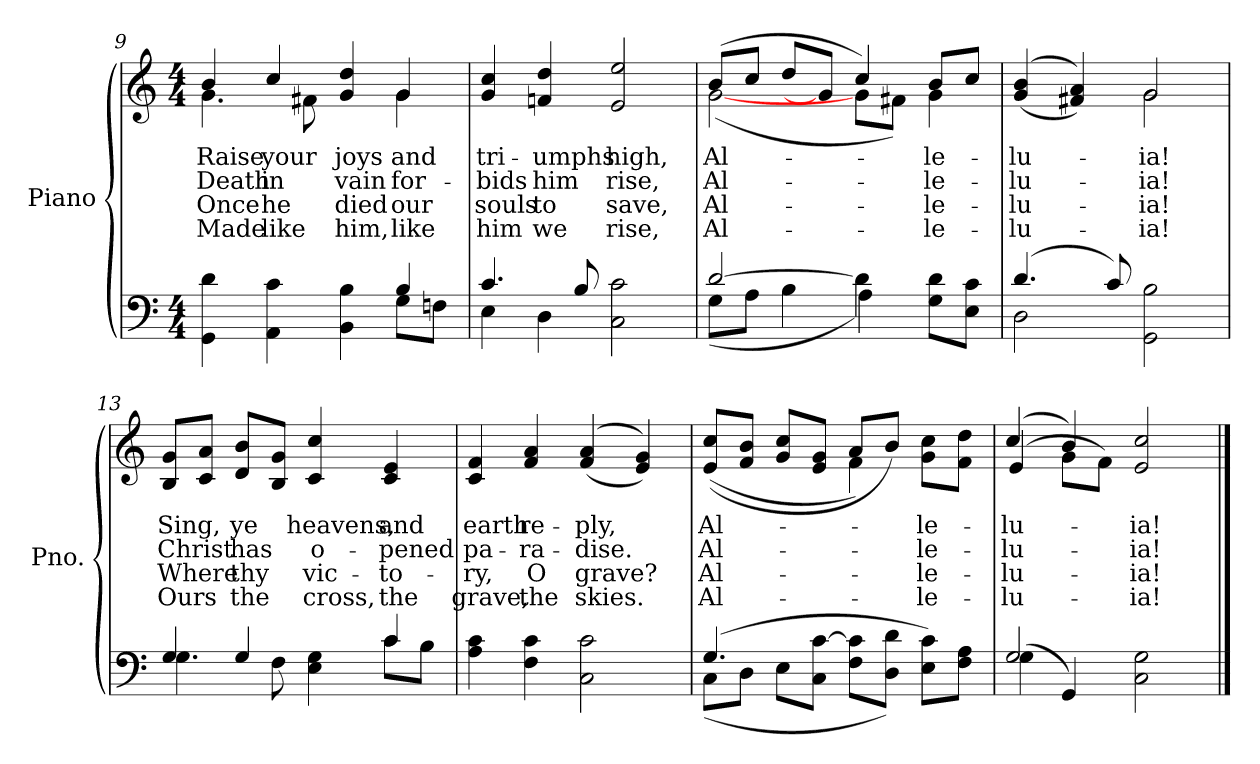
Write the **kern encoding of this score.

**kern	**kern	**text	**text	**text	**text
*part2	*part1	*part1	*part1	*part1	*part1
*staff2	*staff1	*staff1	*staff1	*staff1	*staff1
*I"Piano	*I"Piano	*	*	*	*
*I'Pno.	*I'Pno.	*	*	*	*
*clefF4	*clefG2	*	*	*	*
*k[]	*k[]	*	*	*	*
*C:	*C:	*	*	*	*
*M4/4	*M4/4	*	*	*	*
=9	=9	=9	=9	=9	=9
*^	*	*	*	*	*
!	!	!	!LO:LY:b:color=#000000	!LO:LY:b:color=#000000	!LO:LY:b:color=#000000	!LO:LY:b:color=#000000
*	*	*^	*	*	*	*
4GGi\ 4di	2.ryy	4bi/	4.gi\	Raise	Death	Once	Made
!	!	!	!	!LO:LY:b:color=#000000	!LO:LY:b:color=#000000	!LO:LY:b:color=#000000	!LO:LY:b:color=#000000
4AAi\ 4ci	.	4cci/	.	your	in	he	like
.	.	.	8f#Xi\	.	.	.	.
!	!	!	!	!LO:LY:b:color=#000000	!LO:LY:b:color=#000000	!LO:LY:b:color=#000000	!LO:LY:b:color=#000000
4BBi\ 4Bi	.	4gi/ 4ddi	4ryy	joys	vain	died	him,
!	!	!	!	!LO:LY:b:color=#000000	!LO:LY:b:color=#000000	!LO:LY:b:color=#000000	!LO:LY:b:color=#000000
4Bi/	8Gi\L	4gi/	4gi\	and	for-	our	like
.	8Fni\J	.	.	.	.	.	.
*	*	*v	*v	*	*	*	*
!!LO:LB:g=z
=10	=10	=10	=10	=10	=10	=10
!	!	!	!LO:LY:b:color=#000000	!LO:LY:b:color=#000000	!LO:LY:b:color=#000000	!LO:LY:b:color=#000000
4.ci/	4Ei\	4gi/ 4cci	tri-	-bids	souls	him
!	!	!	!LO:LY:b:color=#000000	!LO:LY:b:color=#000000	!LO:LY:b:color=#000000	!LO:LY:b:color=#000000
.	4Di\	4fni/ 4ddi	-umphs	him	to	we
8Bi/	.	.	.	.	.	.
!	!	!	!LO:LY:b:color=#000000	!LO:LY:b:color=#000000	!LO:LY:b:color=#000000	!LO:LY:b:color=#000000
2Ci\ 2ci	2ryy	2ei/ 2eei	high,	rise,	save,	rise,
=11	=11	=11	=11	=11	=11	=11
!	!	!	!LO:LY:b:color=#000000	!LO:LY:b:color=#000000	!LO:LY:b:color=#000000	!LO:LY:b:color=#000000
*	*	*^	*	*	*	*
[2di/	(8Gi\L	(8bi/L	([2gi\	Al-	Al-	Al-	-Al-
.	8Ai\J	8cci/J	.	.	.	.	.
.	4Bi\	8ddi/L	.	.	.	.	.
.	.	8gi/J]	.	.	.	.	.
4di\]	4Ai\)	4cci/)	8gi\L	.	.	.	.
.	.	.	8f#Xi\J)	.	.	.	.
!	!	!	!	!LO:LY:b:color=#000000	!LO:LY:b:color=#000000	!LO:LY:b:color=#000000	!LO:LY:b:color=#000000
8Gi\ 8di\L	4ryy	8bi/L	4gi\	-le-	-le-	-le-	-le-
8Ei\ 8ci\J	.	8cci/J	.	.	.	.	.
=12	=12	=12	=12	=12	=12	=12	=12
!	!	!	!	!LO:LY:b:color=#000000	!LO:LY:b:color=#000000	!LO:LY:b:color=#000000	!LO:LY:b:color=#000000
(4.di/	2Di\	((4gi/ 4bi	2ryy	-lu-	-lu-	-lu-	-lu-
.	.	4f#Xi/ 4ai))	.	.	.	.	.
8ci/)	.	.	.	.	.	.	.
!	!	!	!	!LO:LY:b:color=#000000	!LO:LY:b:color=#000000	!LO:LY:b:color=#000000	!LO:LY:b:color=#000000
2GGi\ 2Bi	2ryy	2gi/	2gi\	-ia!	-ia!	-ia!	ia!
*	*	*v	*v	*	*	*	*
!!LO:LB:g=z
=13	=13	=13	=13	=13	=13	=13
*	*	*^	*	*	*	*
!	!	!	!	!LO:LY:b:color=#000000	!LO:LY:b:color=#000000	!LO:LY:b:color=#000000	!LO:LY:b:color=#000000
*	*	*v	*v	*	*	*	*
4Gi/	4.Gi\	8Bi/ 8gi/L	Sing,	Christ	Where	Ours
.	.	8ci/ 8ai/J	.	.	.	.
!	!	!	!LO:LY:b:color=#000000	!LO:LY:b:color=#000000	!LO:LY:b:color=#000000	!LO:LY:b:color=#000000
4Gi/	.	8di/ 8bi/L	ye	has	thy	the
.	8Fi\	8Bi/ 8gi/J	.	.	.	.
!	!	!	!LO:LY:b:color=#000000	!LO:LY:b:color=#000000	!LO:LY:b:color=#000000	!LO:LY:b:color=#000000
4Ei\ 4Gi	4ryy	4ci/ 4cci	heavens,	o-	vic-	-cross,
!	!	!	!LO:LY:b:color=#000000	!LO:LY:b:color=#000000	!LO:LY:b:color=#000000	!LO:LY:b:color=#000000
4ci/	8ci\L	4ci/ 4ei	and	-pened	to-	-the
.	8Bi\J	.	.	.	.	.
*v	*v	*	*	*	*	*
=14	=14	=14	=14	=14	=14
*^	*	*	*	*	*
!	!	!	!LO:LY:b:color=#000000	!LO:LY:b:color=#000000	!LO:LY:b:color=#000000	!LO:LY:b:color=#000000
*v	*v	*	*	*	*	*
4Ai\ 4ci	4ci/ 4fi	earth	pa-	ry,	grave,
!	!	!LO:LY:b:color=#000000	!LO:LY:b:color=#000000	!LO:LY:b:color=#000000	!LO:LY:b:color=#000000
4Fi\ 4ci	4fi/ 4ai	re-	-ra-	O	the
!	!	!LO:LY:b:color=#000000	!LO:LY:b:color=#000000	!LO:LY:b:color=#000000	!LO:LY:b:color=#000000
2Ci\ 2ci	((4fi/ 4ai	-ply,	-dise.	grave?	skies.
.	4ei/ 4gi))	.	.	.	.
!!LO:LB:g=z
=15	=15	=15	=15	=15	=15
*^	*	*	*	*	*
!	!	!	!LO:LY:b:color=#000000	!LO:LY:b:color=#000000	!LO:LY:b:color=#000000	!LO:LY:b:color=#000000
*	*	*^	*	*	*	*
(4.Gi/	(8Ci\L	((8ei/ 8cci/L	2ryy	Al-	Al-	Al-	-Al-
.	8Di\J	8fi/ 8bi/J	.	.	.	.	.
.	8Ei\L	8gi/ 8cci/L	.	.	.	.	.
8ryy	8Ci\ [8ci\J	8ei/ 8gi/J	.	.	.	.	.
4ryy	8Fi\ 8ci]\L	8ai/L)	4fi\	.	.	.	.
.	8Di\ 8di\J)	8bi/J)	.	.	.	.	.
!	!	!	!	!LO:LY:b:color=#000000	!LO:LY:b:color=#000000	!LO:LY:b:color=#000000	!LO:LY:b:color=#000000
8Ei\ 8ci\L)	4ryy	8gi\ 8cci\L	4ryy	-le-	-le-	-le-	-le-
8Fi\ 8Ai\J	.	8fi\ 8ddi\J	.	.	.	.	.
=16	=16	=16	=16	=16	=16	=16	=16
!	!	!	!	!LO:LY:b:color=#000000	!LO:LY:b:color=#000000	!LO:LY:b:color=#000000	!LO:LY:b:color=#000000
2Gi/	(4Gi\	(4cci/	(4ei/	-lu-	-lu-	-lu-	-lu-
.	4GGi/)	4bi/)	8gi\L	.	.	.	.
.	.	.	8fi\J)	.	.	.	.
!	!	!	!	!LO:LY:b:color=#000000	!LO:LY:b:color=#000000	!LO:LY:b:color=#000000	!LO:LY:b:color=#000000
2Ci\ 2Gi	2ryy	2ei/ 2cci	2ryy	-ia!	-ia!	-ia!	ia!
*v	*v	*	*	*	*	*	*
*	*v	*v	*	*	*	*
==	==	==	==	==	==
*-	*-	*-	*-	*-	*-
